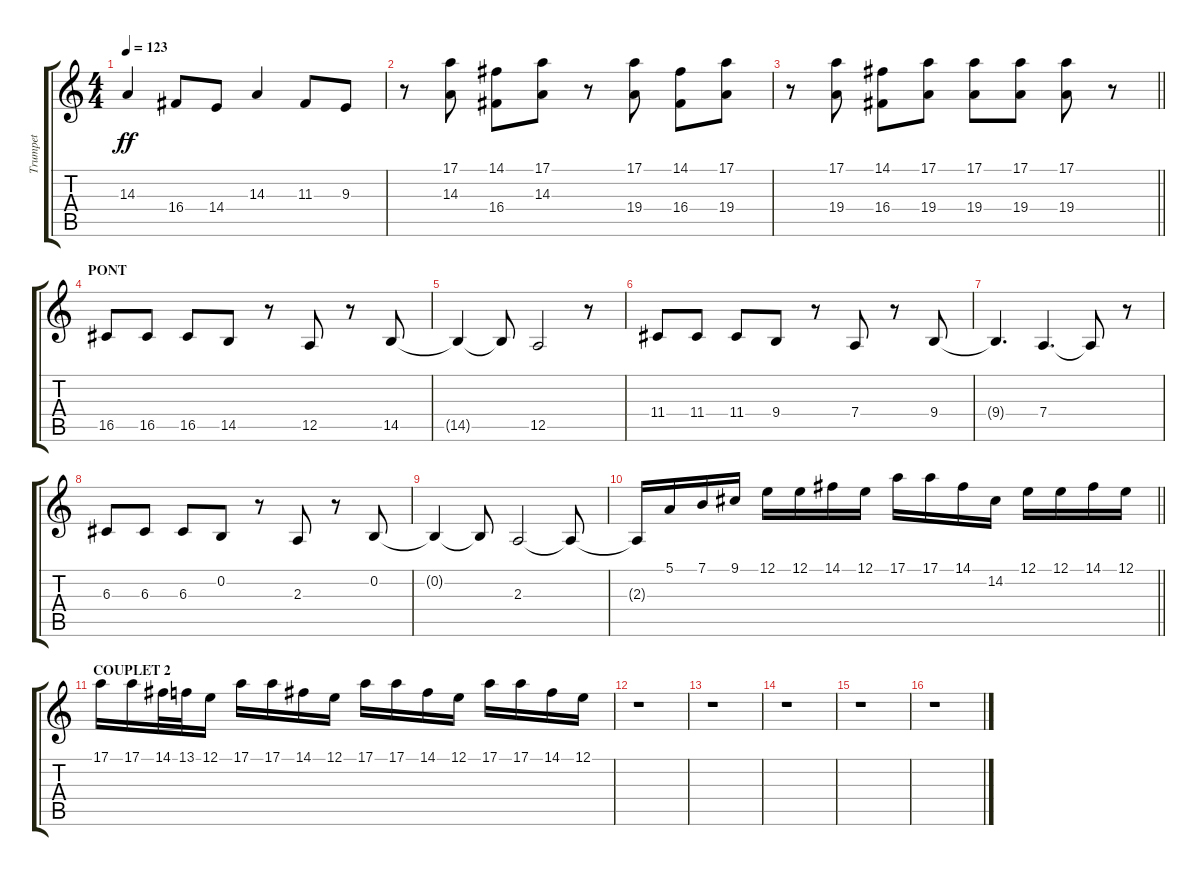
\track ("Trumpet" "Trumpet") {instrument trumpet}
\staff {score tabs}
\tuning (E4 B3 G3 D3 A2 E2) {hide}
\ts (4 4)
\tempo 123
\clef g2
\ks c
14.3.4{dy ff} 16.4.8 14.4.8 14.3.4 11.3.8 9.3.8 |
r.8 (17.1 14.3).8 (14.1 16.4).8 (17.1 14.3).8 r.8 (17.1 19.4).8 (14.1 16.4).8 (17.1 19.4).8 |
\barLineRight lightlight
r.8 (17.1 19.4).8 (14.1 16.4).8 (17.1 19.4).8 (17.1 19.4).8 (17.1 19.4).8 (17.1 19.4).8 r.8 |
\section ("" "PONT")
16.5.8 16.5.8 16.5.8 14.5.8 r.8 12.5.8 r.8 14.5.8 |
14.5{t}.4 14.5{t}.8 12.5.2 r.8 |
11.4.8 11.4.8 11.4.8 9.4.8 r.8 7.4.8 r.8 9.4.8 |
9.4{t}.4{d} 7.4.4{d} 7.4{t}.8 r.8 |
6.3.8 6.3.8 6.3.8 0.2.8 r.8 2.3.8 r.8 0.2.8 |
0.2{t}.4 0.2{t}.8 2.3.2 2.3{t}.8 |
\barLineRight lightlight
2.3{t}.16 5.1.16 7.1.16 9.1.16 12.1.16 12.1.16 14.1.16 12.1.16 17.1.16 17.1.16 14.1.16 14.2.16 12.1.16 12.1.16 14.1.16 12.1.16 |
\section ("" "COUPLET 2")
17.1.16 17.1.16 14.1.32 13.1.32 12.1.16 17.1.16 17.1.16 14.1.16 12.1.16 17.1.16 17.1.16 14.1.16 12.1.16 17.1.16 17.1.16 14.1.16 12.1.16 |
r.1 |
r.1 |
r.1 |
r.1 |
r.1
